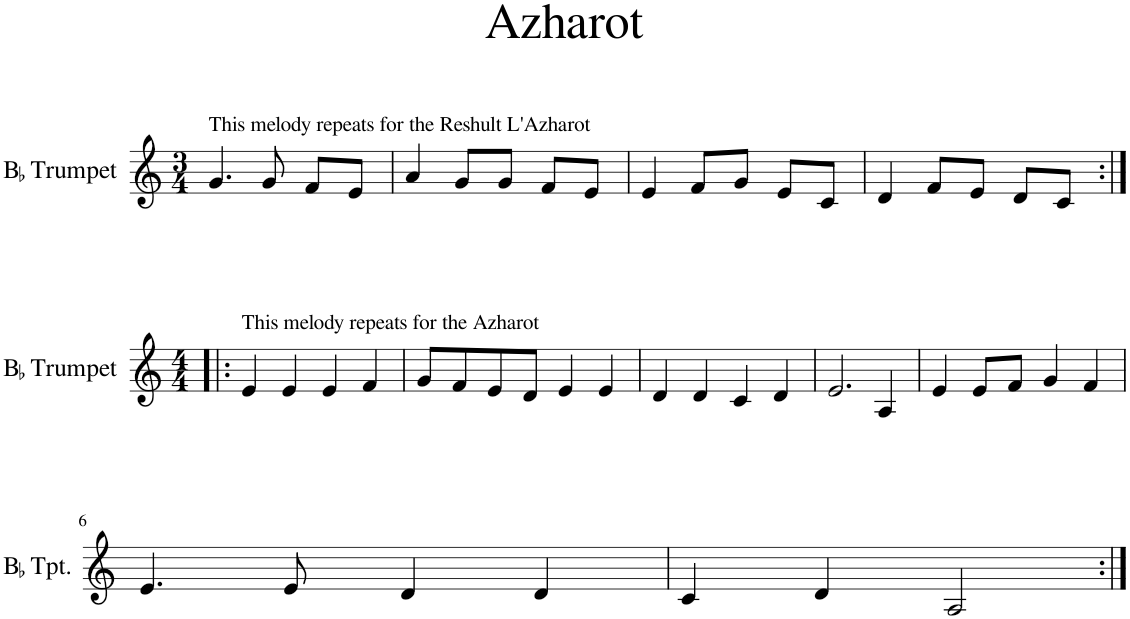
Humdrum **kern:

**kern
*part1
*staff1
*I"BaccidentalFlat Trumpet
*I'BaccidentalFlat Tpt.
*clefG2
*Trd1c2
*k[]
*M3/4
=1
!LO:TX:a:t=This melody repeats for the Reshult L'Azharot
4.g/
8g/
8f/L
8e/J
=2
4a/
8g/L
8g/J
8f/L
8e/J
=3
4e/
8f/L
8g/J
8e/L
8c/J
=4
4d/
8f/L
8e/J
8d/L
8c/J
!!LO:LB:g=z
=1:|!|:
*M4/4
!LO:TX:a:t=This melody repeats for the Azharot
4e/
4e/
4e/
4f/
=2
8g/L
8f/
8e/
8d/J
4e/
4e/
=3
4d/
4d/
4c/
4d/
=4
2.e/
4A/
=5
4e/
8e/L
8f/J
4g/
4f/
!!LO:LB:g=z
=6
4.e/
8e/
4d/
4d/
=7
4c/
4d/
2A/
=:|!
*-
